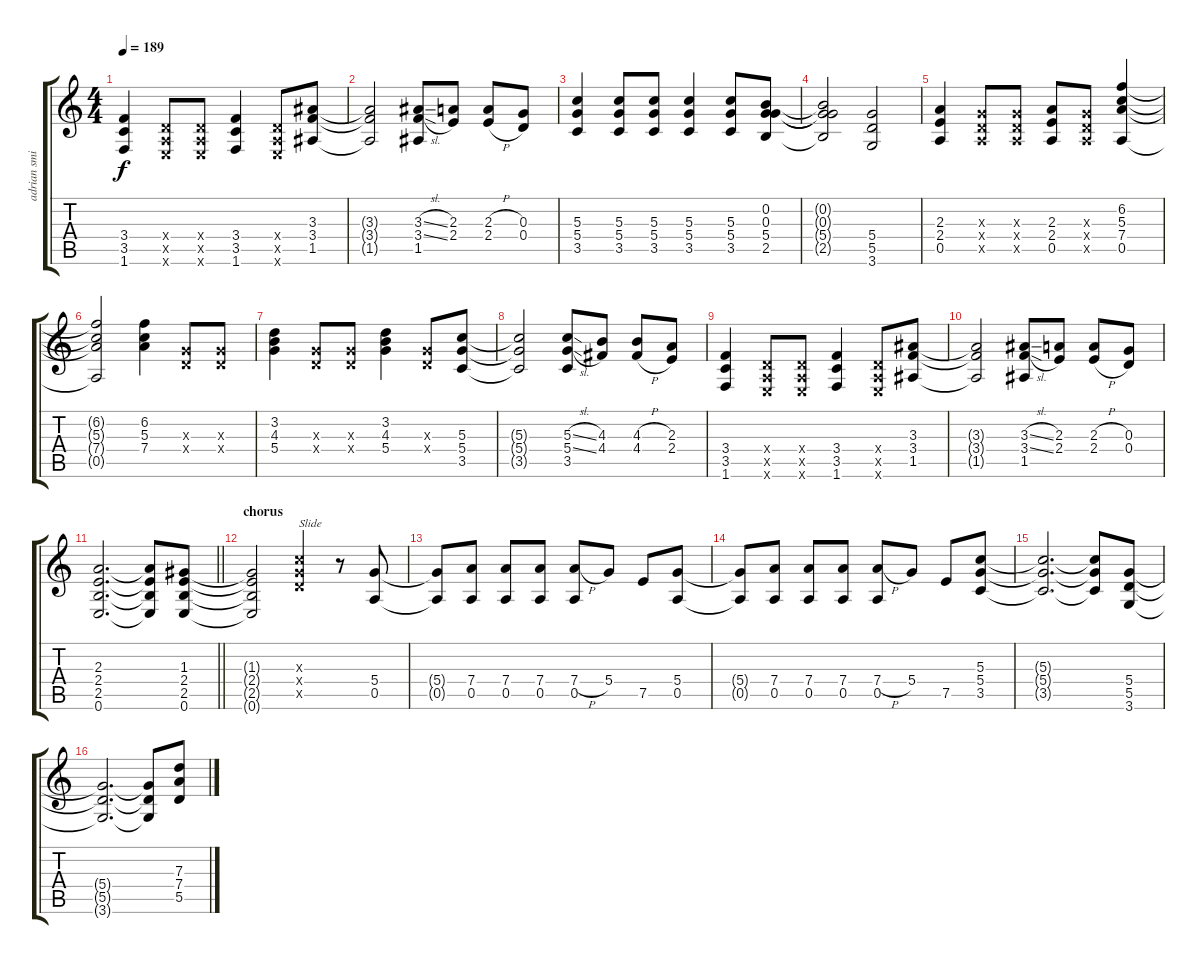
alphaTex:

\track ("adrian smith" "adrian smi") {instrument distortionguitar}
\staff {score tabs}
\tuning (E4 B3 G3 D3 A2 E2) {hide}
\ts (4 4)
\tempo 189
\clef g2
\ks c
(3.4 3.5 1.6).4{dy f} (0.4{x} 0.5{x} 0.6{x}).8 (0.4{x} 0.5{x} 0.6{x}).8 (3.4 3.5 1.6).4 (0.4{x} 0.5{x} 0.6{x}).8 (3.3 3.4 1.5).8 |
(3.3{t} 3.4{t} 1.5{t}).2 (3.3{sl} 3.4{sl} 1.5).8 (2.3 2.4).8 (2.3{h} 2.4{h}).8 (0.3 0.4).8 |
(5.3 5.4 3.5).4 (5.3 5.4 3.5).8 (5.3 5.4 3.5).8 (5.3 5.4 3.5).4 (5.3 5.4 3.5).8 (0.2 0.3 5.4 2.5).8 |
(0.2{t} 0.3{t} 5.4{t} 2.5{t}).2 (5.4 5.5 3.6).2 |
(2.3 2.4 0.5).4 (0.3{x} 0.4{x} 0.5{x}).8 (0.3{x} 0.4{x} 0.5{x}).8 (2.3 2.4 0.5).8 (0.3{x} 0.4{x} 0.5{x}).8 (6.2 5.3 7.4 0.5).4 |
(6.2{t} 5.3{t} 7.4{t} 0.5{t}).2 (6.2 5.3 7.4).4 (0.3{x} 0.4{x}).8 (0.3{x} 0.4{x}).8 |
(3.2 4.3 5.4).4 (0.3{x} 0.4{x}).8 (0.3{x} 0.4{x}).8 (3.2 4.3 5.4).4 (0.3{x} 0.4{x}).8 (5.3 5.4 3.5).8 |
(5.3{t} 5.4{t} 3.5{t}).2 (5.3{sl} 5.4{sl} 3.5).8 (4.3 4.4).8 (4.3{h} 4.4{h}).8 (2.3 2.4).8 |
(3.4 3.5 1.6).4 (0.4{x} 0.5{x} 0.6{x}).8 (0.4{x} 0.5{x} 0.6{x}).8 (3.4 3.5 1.6).4 (0.4{x} 0.5{x} 0.6{x}).8 (3.3 3.4 1.5).8 |
(3.3{t} 3.4{t} 1.5{t}).2 (3.3{sl} 3.4{sl} 1.5).8 (2.3 2.4).8 (2.3{h} 2.4{h}).8 (0.3 0.4).8 |
\barLineRight lightlight
(2.3 2.4 2.5 0.6).2{d} (2.3{t} 2.4{t} 2.5{t} 0.6{t}).8 (1.3 2.4 2.5 0.6).8 |
\section ("" "chorus")
(1.3{t} 2.4{t} 2.5{t} 0.6{t}).2 (5.3{x} 5.4{x} 5.5{x}).4{txt "Slide"} r.8 (5.4 0.5).8 |
(5.4{t} 0.5{t}).8 (7.4 0.5).8 (7.4 0.5).8 (7.4 0.5).8 (7.4{h} 0.5).8 5.4.8 7.5.8 (5.4 0.5).8 |
(5.4{t} 0.5{t}).8 (7.4 0.5).8 (7.4 0.5).8 (7.4 0.5).8 (7.4{h} 0.5).8 5.4.8 7.5.8 (5.3 5.4 3.5).8 |
(5.3{t} 5.4{t} 3.5{t}).2{d} (5.3{t} 5.4{t} 3.5{t}).8 (5.4 5.5 3.6).8 |
(5.4{t} 5.5{t} 3.6{t}).2{d} (5.4{t} 5.5{t} 3.6{t}).8 (7.3 7.4 5.5).8
